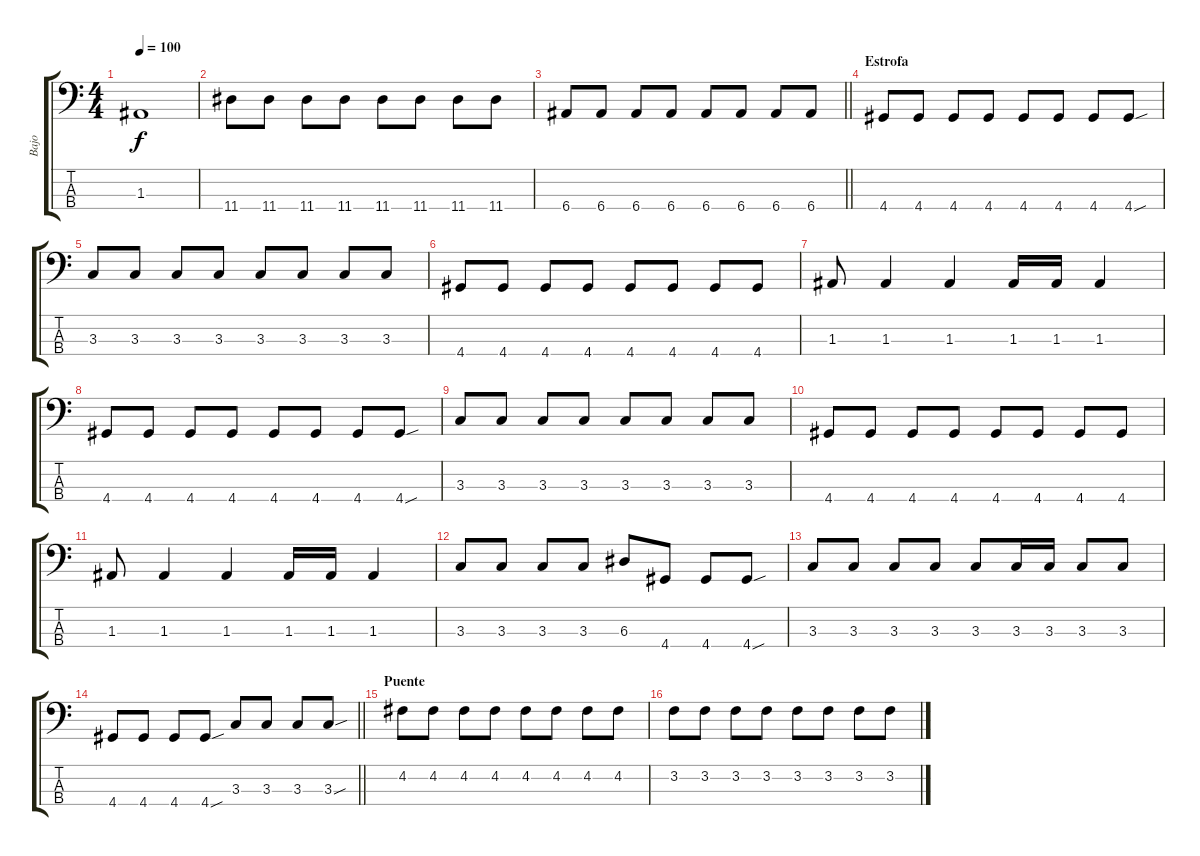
\track ("Bajo" "Bajo") {instrument electricbassfinger}
\staff {score tabs}
\tuning (G2 D2 A1 E1) {hide}
\ts (4 4)
\tempo 100
\clef f4
\ks c
1.3{t}.1{dy f} |
11.4.8 11.4.8 11.4.8 11.4.8 11.4.8 11.4.8 11.4.8 11.4.8 |
\barLineRight lightlight
6.4.8 6.4.8 6.4.8 6.4.8 6.4.8 6.4.8 6.4.8 6.4.8 |
\section ("" "Estrofa")
4.4.8 4.4.8 4.4.8 4.4.8 4.4.8 4.4.8 4.4.8 4.4{sou}.8 |
3.3.8 3.3.8 3.3.8 3.3.8 3.3.8 3.3.8 3.3.8 3.3.8 |
4.4.8 4.4.8 4.4.8 4.4.8 4.4.8 4.4.8 4.4.8 4.4.8 |
1.3.8 1.3.4 1.3.4 1.3.16 1.3.16 1.3.4 |
4.4.8 4.4.8 4.4.8 4.4.8 4.4.8 4.4.8 4.4.8 4.4{sou}.8 |
3.3.8 3.3.8 3.3.8 3.3.8 3.3.8 3.3.8 3.3.8 3.3.8 |
4.4.8 4.4.8 4.4.8 4.4.8 4.4.8 4.4.8 4.4.8 4.4.8 |
1.3.8 1.3.4 1.3.4 1.3.16 1.3.16 1.3.4 |
3.3.8 3.3.8 3.3.8 3.3.8 6.3.8 4.4.8 4.4.8 4.4{sou}.8 |
3.3.8 3.3.8 3.3.8 3.3.8 3.3.8 3.3.16 3.3.16 3.3.8 3.3.8 |
\barLineRight lightlight
4.4.8 4.4.8 4.4.8 4.4{sou}.8 3.3.8 3.3.8 3.3.8 3.3{sou}.8 |
\section ("" "Puente")
4.2.8 4.2.8 4.2.8 4.2.8 4.2.8 4.2.8 4.2.8 4.2.8 |
3.2.8 3.2.8 3.2.8 3.2.8 3.2.8 3.2.8 3.2.8 3.2.8
